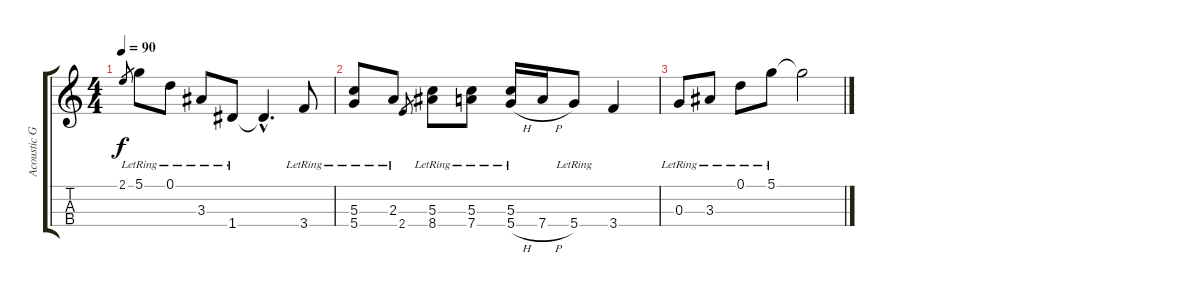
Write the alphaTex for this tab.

\track ("Acoustic Guitar" "Acoustic G") {instrument acousticguitarsteel}
\staff {score tabs}
\tuning (D4 B4 G3 D3) {hide}
\ts (4 4)
\tempo 90
\clef g2
\ks c
2.1.8{gr dy f instrument acousticguitarsteel} 5.1{lr}.8 0.1{lr}.8 3.3{lr}.8 1.4{lr}.8 1.4{hac t}.4{d} 3.4{lr}.8 |
(5.3{lr} 5.4{lr}).8 2.3{lr}.8 2.4.8{gr} (5.3{lr} 8.4{lr}).8 (5.3{lr} 7.4{lr}).8 (5.3{lr} 5.4{h}).16 7.4{h}.16 5.4{lr}.8 3.4.4 |
0.3{lr}.8 3.3{lr}.8 0.1{lr}.8 5.1{lr}.8 5.1{t}.2
